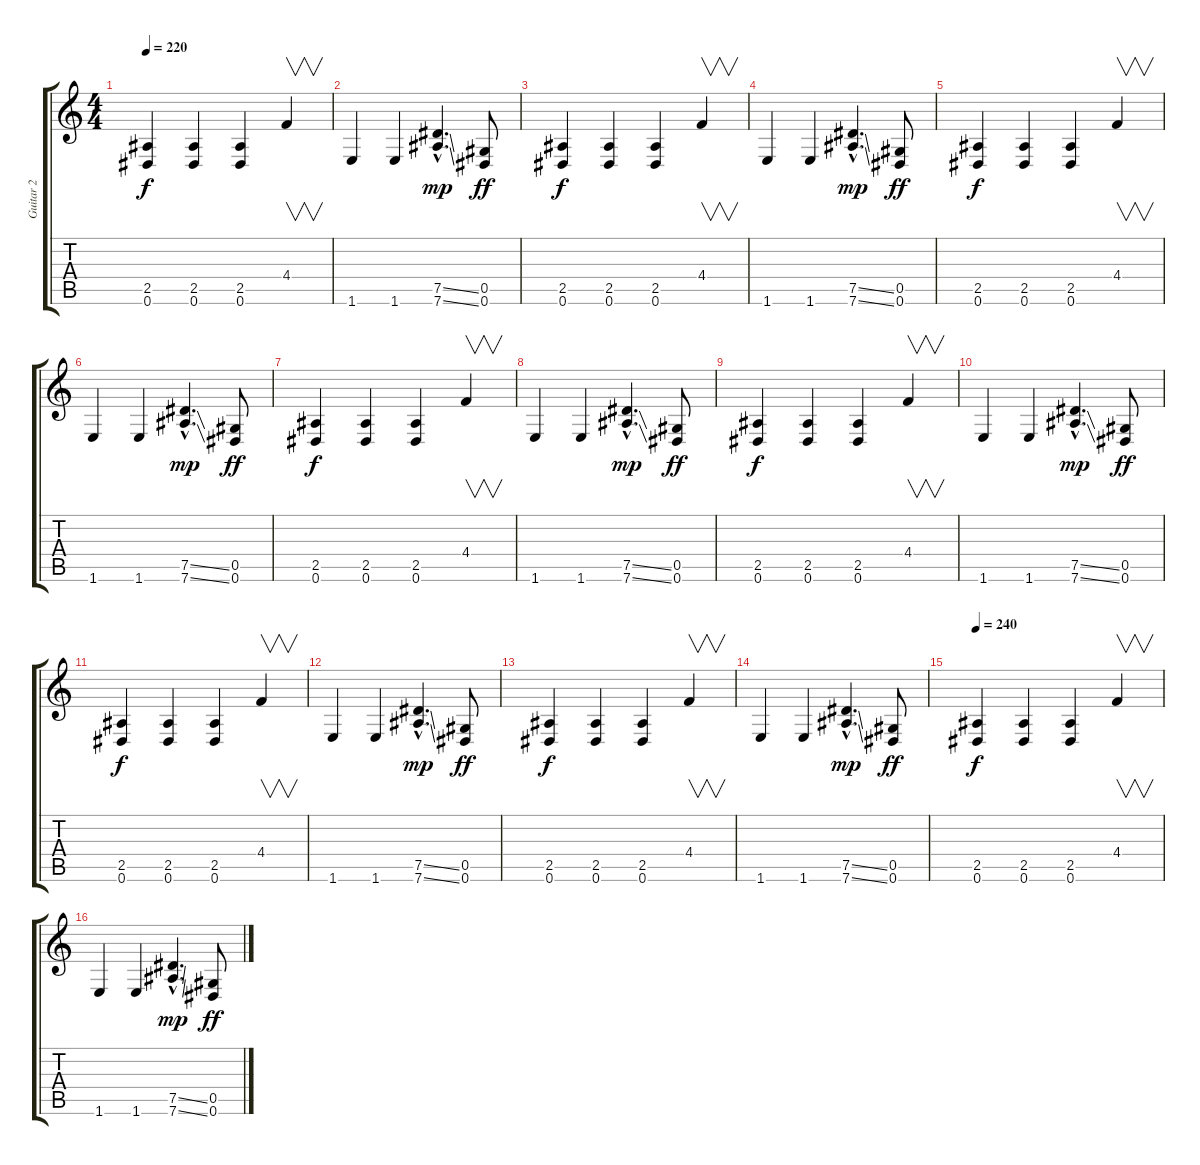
\track ("Guitar 2" "Guitar 2") {instrument overdrivenguitar}
\staff {score tabs}
\tuning (Eb4 Bb3 Gb3 Db3 Ab2 Eb2) {hide}
\ts (4 4)
\tempo 220
\clef g2
\ks c
(2.5 0.6).4{dy f} (2.5 0.6).4 (2.5 0.6).4 4.4.4{v} |
1.6.4 1.6.4 (7.5{ss hac} 7.6{ss hac}).4{d dy mp} (0.5 0.6).8{dy ff} |
(2.5 0.6).4{dy f} (2.5 0.6).4 (2.5 0.6).4 4.4.4{v} |
1.6.4 1.6.4 (7.5{ss hac} 7.6{ss hac}).4{d dy mp} (0.5 0.6).8{dy ff} |
(2.5 0.6).4{dy f} (2.5 0.6).4 (2.5 0.6).4 4.4.4{v} |
1.6.4 1.6.4 (7.5{ss hac} 7.6{ss hac}).4{d dy mp} (0.5 0.6).8{dy ff} |
(2.5 0.6).4{dy f} (2.5 0.6).4 (2.5 0.6).4 4.4.4{v} |
1.6.4 1.6.4 (7.5{ss hac} 7.6{ss hac}).4{d dy mp} (0.5 0.6).8{dy ff} |
(2.5 0.6).4{dy f} (2.5 0.6).4 (2.5 0.6).4 4.4.4{v} |
1.6.4 1.6.4 (7.5{ss hac} 7.6{ss hac}).4{d dy mp} (0.5 0.6).8{dy ff} |
(2.5 0.6).4{dy f} (2.5 0.6).4 (2.5 0.6).4 4.4.4{v} |
1.6.4 1.6.4 (7.5{ss hac} 7.6{ss hac}).4{d dy mp} (0.5 0.6).8{dy ff} |
(2.5 0.6).4{dy f} (2.5 0.6).4 (2.5 0.6).4 4.4.4{v} |
1.6.4 1.6.4 (7.5{ss hac} 7.6{ss hac}).4{d dy mp} (0.5 0.6).8{dy ff} |
\tempo 240
(2.5 0.6).4{dy f} (2.5 0.6).4 (2.5 0.6).4 4.4.4{v} |
1.6.4 1.6.4 (7.5{ss hac} 7.6{ss hac}).4{d dy mp} (0.5 0.6).8{dy ff}
